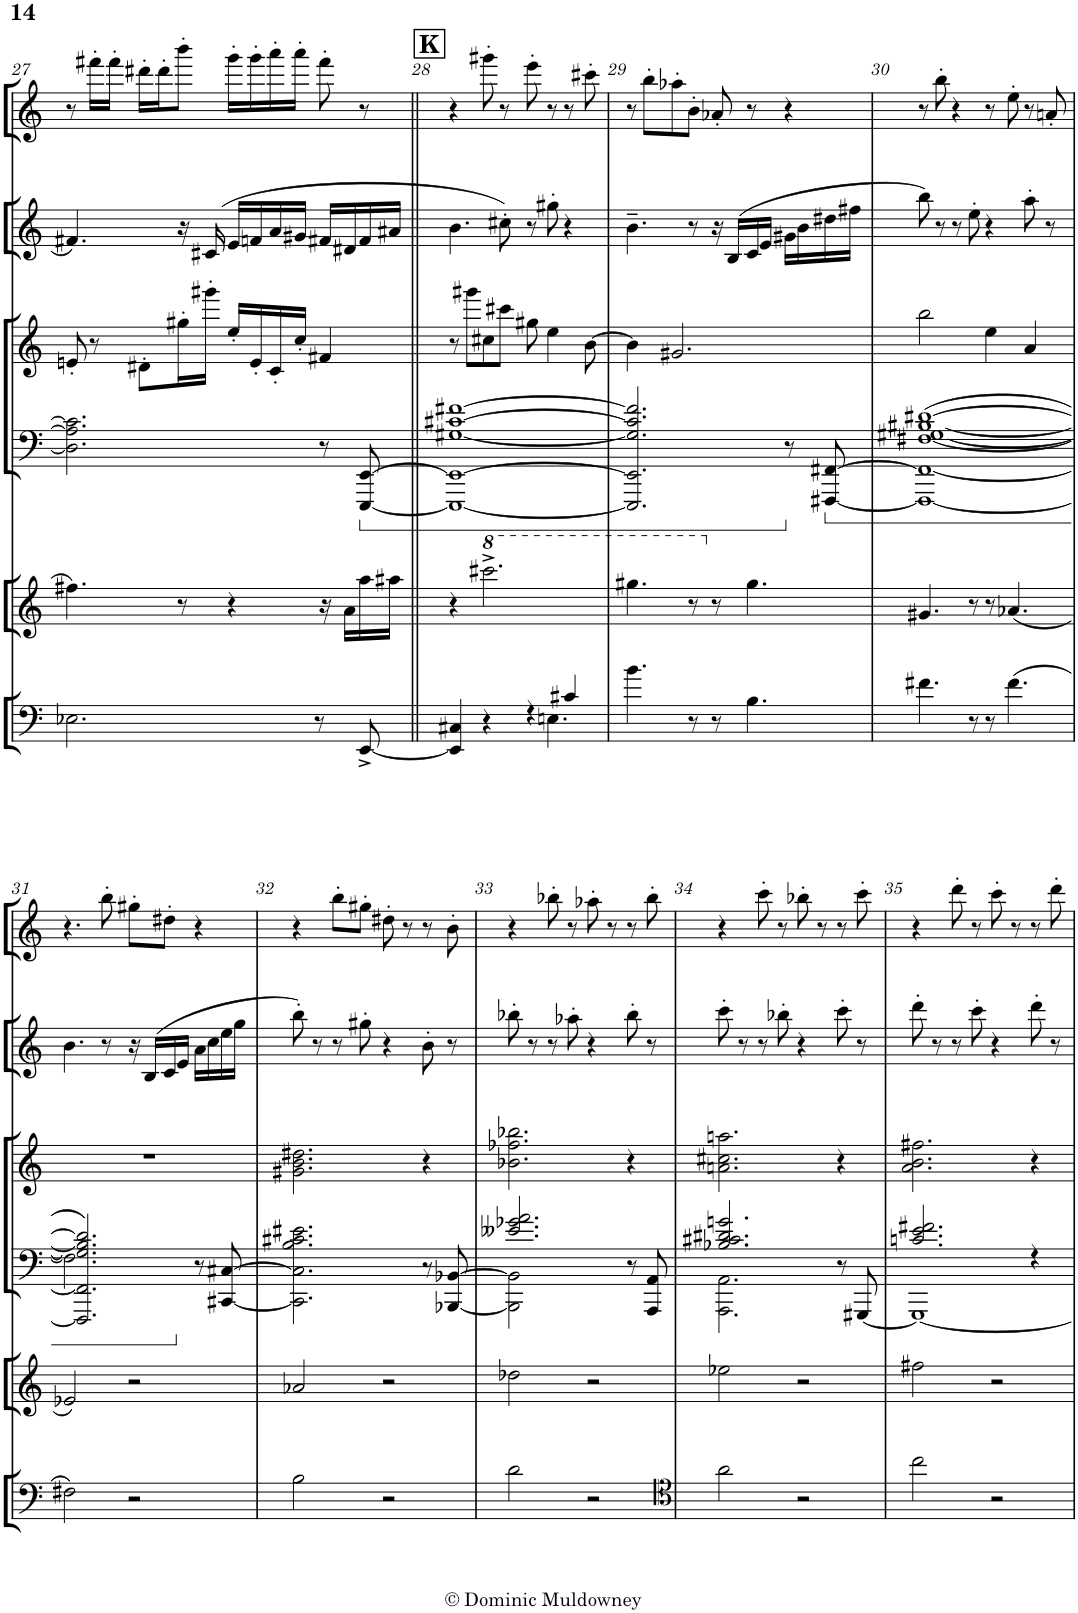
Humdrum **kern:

**kern	**kern	**kern	**kern	**kern	**kern
*part6	*part5	*part4	*part3	*part2	*part1
*staff6	*staff5	*staff4	*staff3	*staff2	*staff1
*I"VC	*I"VLN	*I"LH	*I"RH	*I"clt l	*I"flt
!!LO:PB:g=z
*clefF4	*clefG2	*clefF4	*clefG2	*clefG2	*clefG2
*k[]	*k[]	*k[]	*k[]	*k[]	*k[]
*M4/4	*M4/4	*M4/4	*M4/4	*M4/4	*M4/4
=27	=27	=27	=27	=27	=27
2.E-X\	4.ff#X\	2.D#\] 2.A\] 2.c#\]	8en'/	4.f#X/	8r
.	.	.	8r	.	16fff#X'\LL
.	.	.	.	.	16fff#'\JJ
.	.	.	8d#X'\L	.	16ddd#X'\LL
.	.	.	.	.	16ddd#'\J
.	8r	.	16gg#X'\L	16r	8bbb'\J
.	.	.	16ggg#X'\JJ	(>16c#X/	.
.	4r	.	16ee'/LL	16e/LL	16ggg'\LL
.	.	.	16e'/	16fn/	16ggg'\
.	.	.	16c'/	16a/	16aaa'\
.	.	.	16cc'/JJ	16g#X/JJ	16aaa'\JJ
8r	16r	8r	4f#X/	16f#X/LL	8fff#'\
.	16a\LL	.	.	16d#X/	.
*	*	*ped	*	*	*
[8EE^/	16aa\	[8EEE/ [>8EE/	.	16f#/	8r
.	16aa#X\JJ	.	.	16a#X/JJ	.
!!LO:REH:place=s1:a:B:cj:fs=14:t=K
=28||	=28||	=28||	=28||	=28||	=28||
*^	*	*^	*	*	*
4EE/] 4C#X/	8ryy	4r	[<1G#X [1c#X [1f#X	1EEE_ 1EE_	8r	4.b\	4r
*v	*v	*	*	*	*	*	*
.	.	.	.	8ggg#X\L	.	.
*	*8va	*	*	*	*	*
4r	2.cccc#X^\	.	.	8cc#X\	.	8ggg#X'\
.	.	.	.	8ccc#X\J	8cc#X'\)	8r
4r	.	.	.	8gg#X\	8r	8eee'\
*^	*	*	*	*	*	*
.	4.En\	.	.	.	4ee\	8gg#X'\	8r
4c#X/	.	.	.	.	.	4r	8r
.	.	.	.	.	[8b\	.	8ccc#X'\
*v	*v	*	*v	*v	*	*	*
=29	=29	=29	=29	=29	=29
4.b\	4.ggg#X\	2.EEE/] 2.EE/] 2.G#/] 2.c#/] 2.f#/]	4b\]	4.b~\	8r
.	.	.	.	.	8bb'\L
.	.	.	2.g#X/	.	8aa-X'\
8r	8r	.	.	8r	8b'\J
*	*X8va	*	*	*	*
8r	8r	.	.	16r	8a-X'/
.	.	.	.	(16B/LL	.
4.B\	4.gg#\	.	.	16c/	8r
.	.	.	.	16e/JJ	.
*	*	*Xped	*	*	*
.	.	8r	.	16g#X\LL	4r
.	.	.	.	16b\	.
*	*	*ped	*	*	*
.	.	[8FFF#X/ [>8FF#X/	.	16dd#X\	.
.	.	.	.	16ff#X\JJ	.
=30	=30	=30	=30	=30	=30
*	*	*^	*	*	*
4.f#X\	4.g#X/	([<1F#X [<1G#X [<1B#X [1d#X	1FFF#_ 1FF#_	2bb\	8bb\)	8r
.	.	.	.	.	8r	8bb'\
.	.	.	.	.	8r	4r
8r	8r	.	.	.	8ee'\	.
8r	8r	.	.	4ee\	4r	8r
(4.f#\	(4.a-X/	.	.	.	.	8ee'\
.	.	.	.	4a/	8aa'\	8r
.	.	.	.	.	8r	8an'/
!!LO:LB:g=z
=31	=31	=31	=31	=31	=31	=31
2F#X\)	2e-X/)	2.FFF#/] 2.FF#/] 2.G#/] 2.B#/] 2.d#/])	2.F#\]	1r	4.b\	4.r
.	.	.	.	.	8r	8bb'\
2r	2r	.	.	.	16r	8gg#X'\L
.	.	.	.	.	(16B/LL	.
.	.	.	.	.	16c/	8dd#X'\J
.	.	.	.	.	16e/JJ	.
.	.	8r	4ryy	.	16a\LL	4r
.	.	.	.	.	16cc\	.
*	*	*Xped	*	*	*	*
.	.	[8CC#X/ [8C#X/	.	.	16ee\	.
.	.	.	.	.	16gg\JJ	.
*	*	*v	*v	*	*	*
=32	=32	=32	=32	=32	=32
2B\	2a-X/	2.CC#\] 2.C#\] 2.B\ 2.c#X\ 2.e#X\	2.g#X\ 2.b\ 2.dd#X\	8bb'\)	4r
.	.	.	.	8r	.
.	.	.	.	8r	8bb'\L
.	.	.	.	8gg#X'\	8gg#X'\J
2r	2r	.	.	4r	8dd#X'\
.	.	.	.	.	8r
.	.	8r	4r	8b'\	8r
.	.	[8BBB-X/ [>8BB-X/	.	8r	8b'\
=33	=33	=33	=33	=33	=33
*	*	*^	*	*	*
2d\	2dd-X\	2.e--X/ 2.g-X/ 2.a/	2BBB-\] 2BB-\]	2.b-X\ 2.ff-X\ 2.bb-X\	8bb-X'\	4r
.	.	.	.	.	8r	.
.	.	.	.	.	8r	8bb-X'\
.	.	.	.	.	8aa-X'\	8r
2r	2r	.	2ryy	.	4r	8aa-X'\
.	.	.	.	.	.	8r
.	.	8r	.	4r	8bb-'\	8r
.	.	8AAA/ 8AA/	.	.	8r	8bb-'\
=34	=34	=34	=34	=34	=34	=34
*clefC4	*	*	*	*	*	*
2a\	2ee-X\	2.B-X/ 2.c#X/ 2.d#X/ 2.gn/	2.AAA\ 2.AA\	2.an\ 2.cc#X\ 2.aan\	8ccc'\	4r
.	.	.	.	.	8r	.
.	.	.	.	.	8r	8ccc'\
.	.	.	.	.	8bb-X'\	8r
2r	2r	.	.	.	4r	8bb-X'\
.	.	.	.	.	.	8r
.	.	8r	4ryy	4r	8ccc'\	8r
.	.	[8GGG#X/	.	.	8r	8ccc'\
=35	=35	=35	=35	=35	=35	=35
2cc\	2ff#X\	2.cn/ 2.e/ 2.f#X/	1GGG#_	2.a\ 2.b\ 2.ff#X\	8ddd'\	4r
.	.	.	.	.	8r	.
.	.	.	.	.	8r	8ddd'\
.	.	.	.	.	8ccc'\	8r
2r	2r	.	.	.	4r	8ccc'\
.	.	.	.	.	.	8r
.	.	4r	.	4r	8ddd'\	8r
.	.	.	.	.	8r	8ddd'\
*	*	*v	*v	*	*	*
=	=	=	=	=	=
*-	*-	*-	*-	*-	*-
